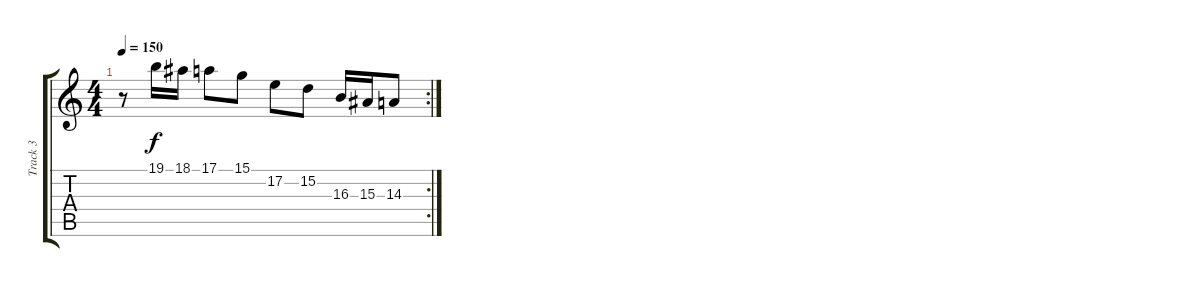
\track ("Track 3" "Track 3") {instrument acousticgrandpiano}
\staff {score tabs}
\tuning (E4 B3 G3 D3 A2 E2) {hide}
\rc 2
\ts (4 4)
\tempo 150
\clef g2
\ks c
r.8{dy f} 19.1.16 18.1.16 17.1.8 15.1.8 17.2.8 15.2.8 16.3.16 15.3.16 14.3.8
